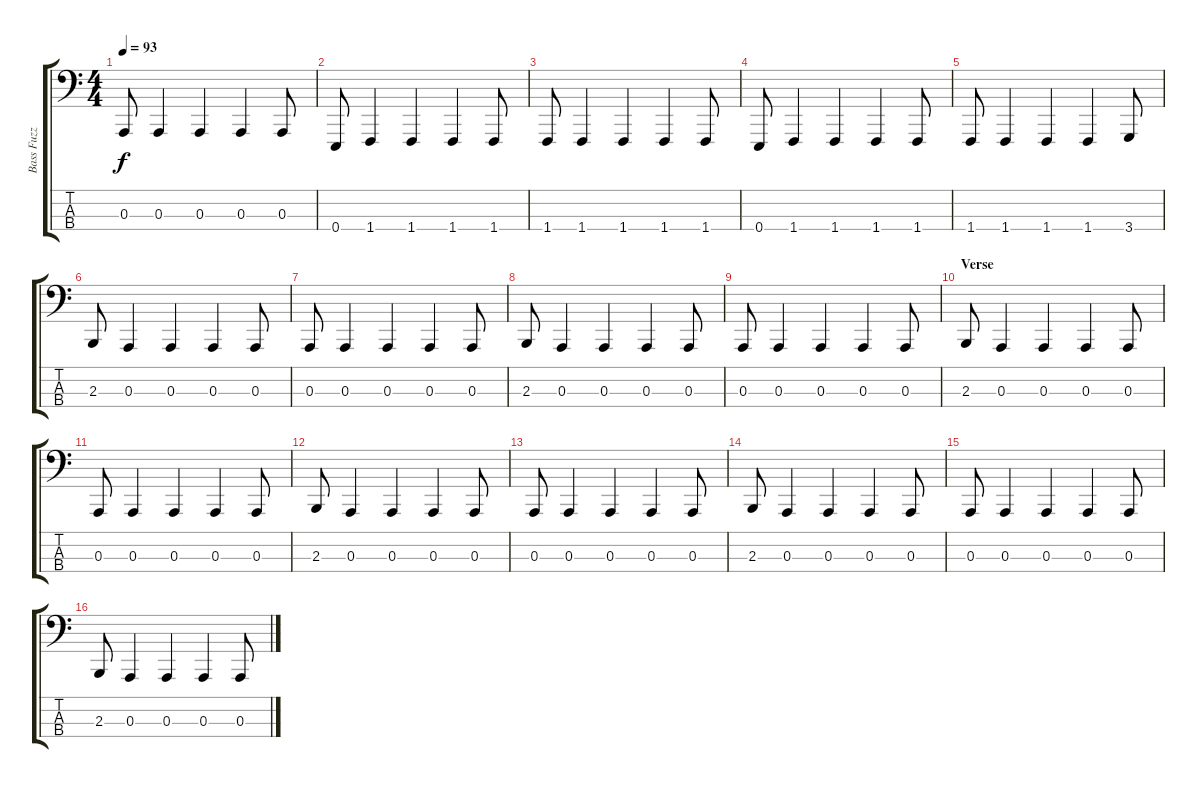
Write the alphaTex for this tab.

\track ("Bass Fuzz" "Bass Fuzz") {instrument lead2sawtooth}
\staff {score tabs}
\tuning (G2 D2 A1 E1) {hide}
\ts (4 4)
\tempo 93
\clef f4
\ks c
0.3.8{dy f} 0.3.4 0.3.4 0.3.4 0.3.8 |
0.4.8 1.4.4 1.4.4 1.4.4 1.4.8 |
1.4.8 1.4.4 1.4.4 1.4.4 1.4.8 |
0.4.8 1.4.4 1.4.4 1.4.4 1.4.8 |
1.4.8 1.4.4 1.4.4 1.4.4 3.4.8 |
2.3.8 0.3.4 0.3.4 0.3.4 0.3.8 |
0.3.8 0.3.4 0.3.4 0.3.4 0.3.8 |
2.3.8 0.3.4 0.3.4 0.3.4 0.3.8 |
0.3.8 0.3.4 0.3.4 0.3.4 0.3.8 |
\section ("" "Verse")
2.3.8 0.3.4 0.3.4 0.3.4 0.3.8 |
0.3.8 0.3.4 0.3.4 0.3.4 0.3.8 |
2.3.8 0.3.4 0.3.4 0.3.4 0.3.8 |
0.3.8 0.3.4 0.3.4 0.3.4 0.3.8 |
2.3.8 0.3.4 0.3.4 0.3.4 0.3.8 |
0.3.8 0.3.4 0.3.4 0.3.4 0.3.8 |
2.3.8 0.3.4 0.3.4 0.3.4 0.3.8
